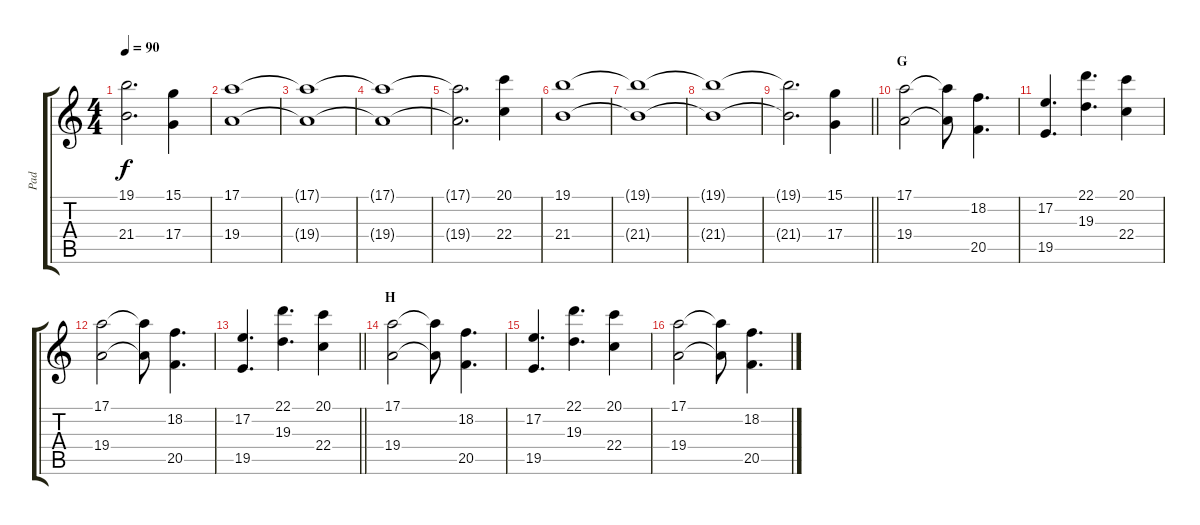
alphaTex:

\track ("Pad" "Pad") {instrument pad6metallic}
\staff {score tabs}
\tuning (E4 B3 G3 D3 A2 E2) {hide}
\ts (4 4)
\tempo 90
\clef g2
\ks c
(19.1{t} 21.4{t}).2{d dy f} (15.1 17.4).4 |
(17.1 19.4).1 |
(17.1{t} 19.4{t}).1 |
(17.1{t} 19.4{t}).1 |
(17.1{t} 19.4{t}).2{d} (20.1 22.4).4 |
(19.1 21.4).1 |
(19.1{t} 21.4{t}).1 |
(19.1{t} 21.4{t}).1 |
\barLineRight lightlight
(19.1{t} 21.4{t}).2{d} (15.1 17.4).4 |
\section ("" "G")
(17.1 19.4).2 (17.1{t} 19.4{t}).8 (18.2 20.5).4{d} |
(17.2 19.5).4{d} (22.1 19.3).4{d} (20.1 22.4).4 |
(17.1 19.4).2 (17.1{t} 19.4{t}).8 (18.2 20.5).4{d} |
\barLineRight lightlight
(17.2 19.5).4{d} (22.1 19.3).4{d} (20.1 22.4).4 |
\section ("" "H")
(17.1 19.4).2 (17.1{t} 19.4{t}).8 (18.2 20.5).4{d} |
(17.2 19.5).4{d} (22.1 19.3).4{d} (20.1 22.4).4 |
(17.1 19.4).2 (17.1{t} 19.4{t}).8 (18.2 20.5).4{d}
